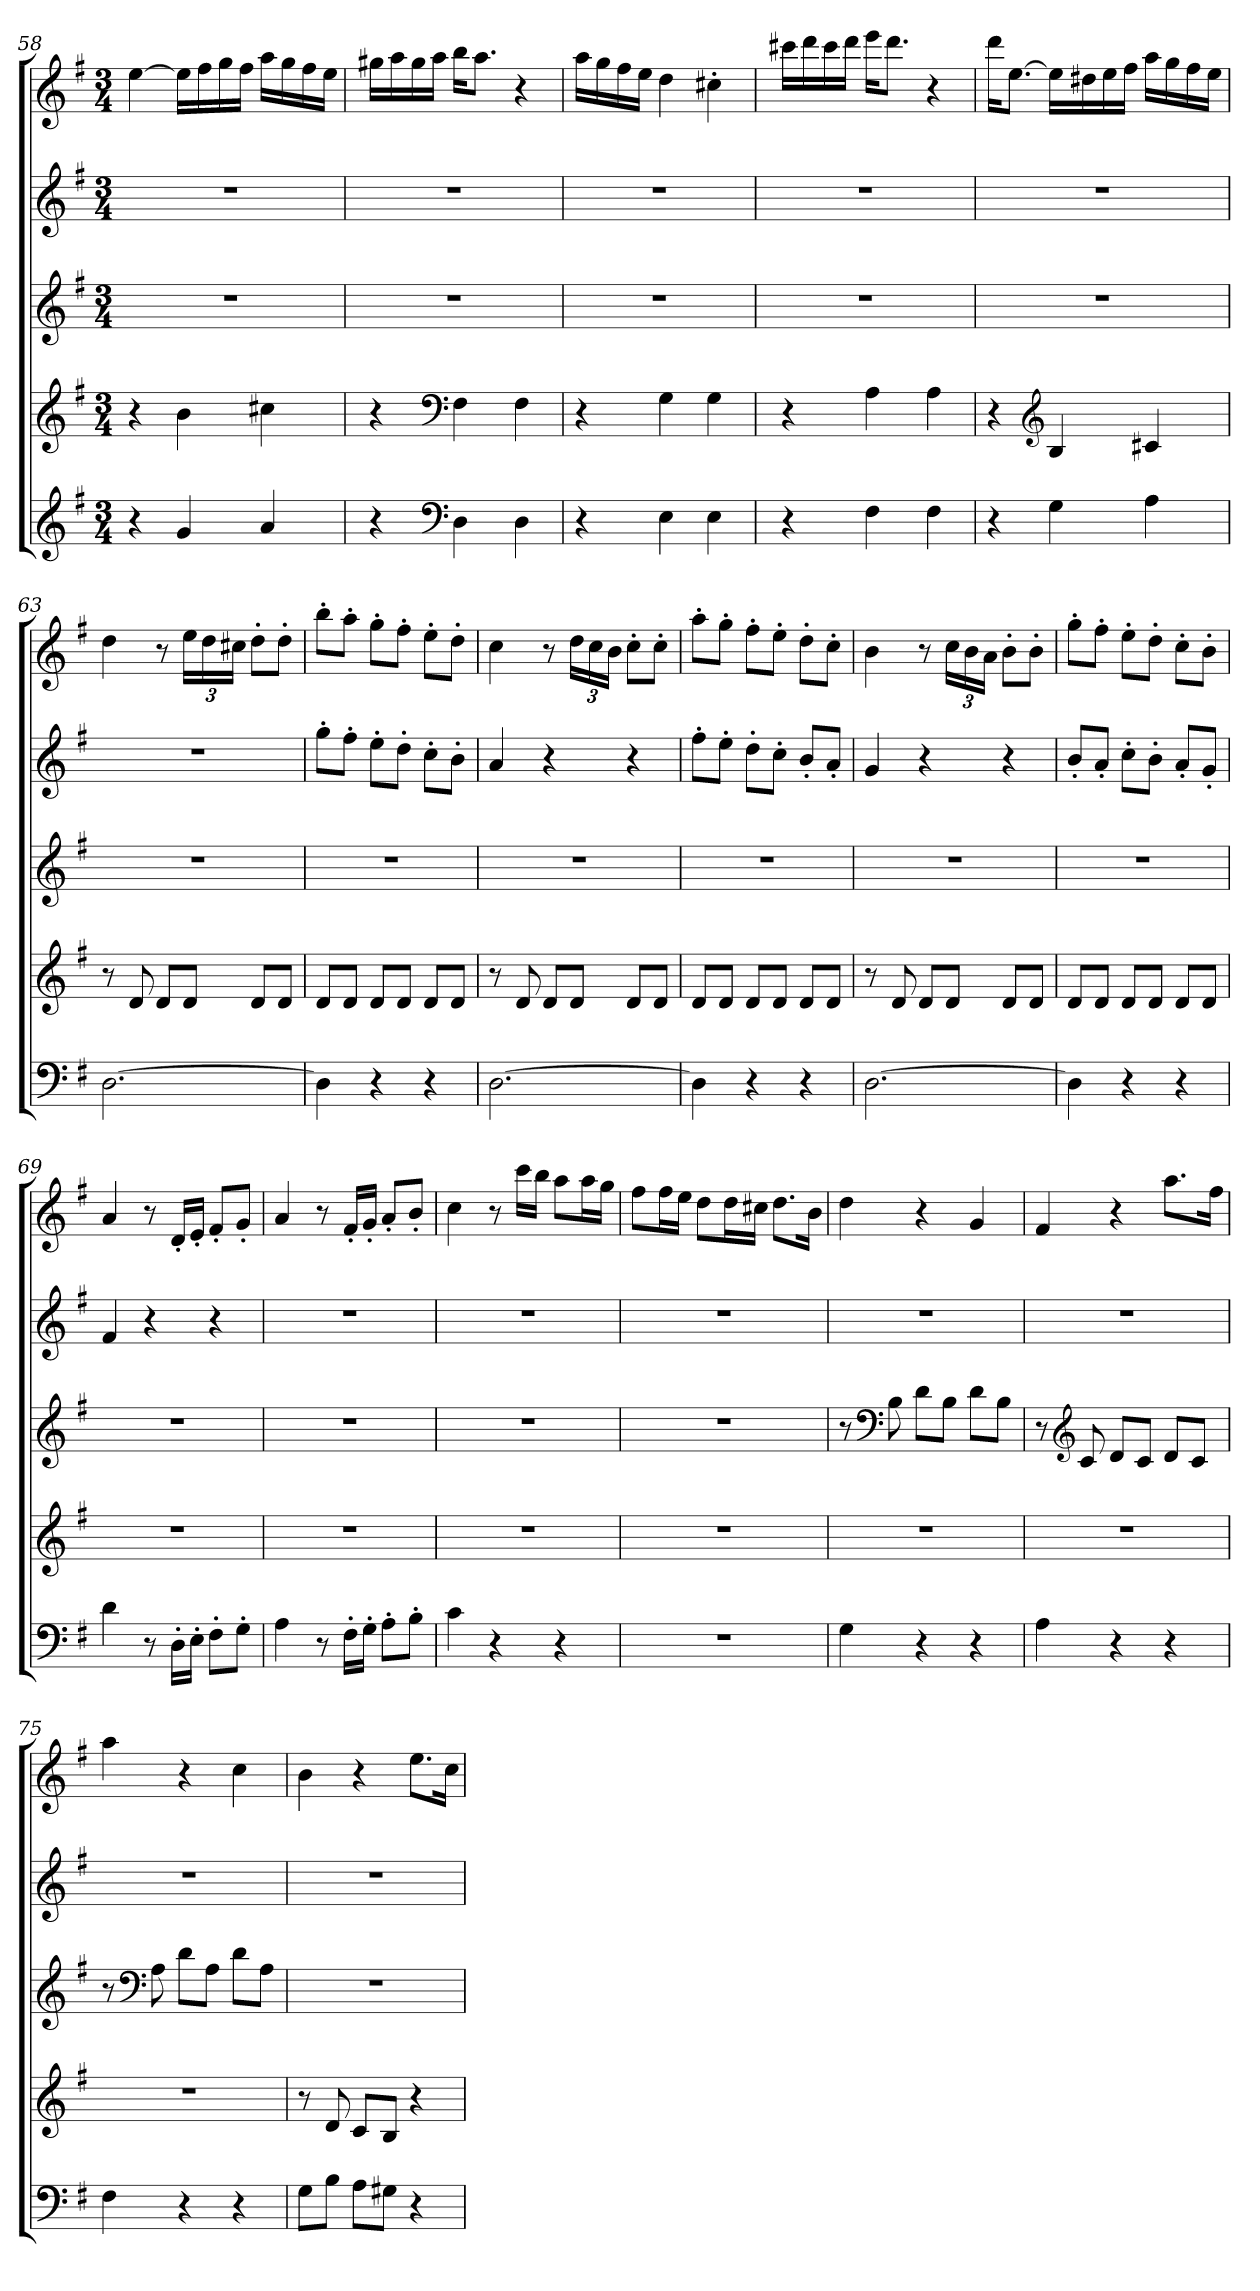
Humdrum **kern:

**kern	**kern	**kern	**kern	**kern
*part5	*part4	*part3	*part2	*part1
*staff5	*staff4	*staff3	*staff2	*staff1
!!LO:LB:g=z
*clefG2	*clefG2	*clefG2	*clefG2	*clefG2
*k[f#]	*k[f#]	*k[f#]	*k[f#]	*k[f#]
*M3/4	*M3/4	*M3/4	*M3/4	*M3/4
*MM141	*MM141	*MM141	*MM141	*MM141
=58	=58	=58	=58	=58
4r	4r	2.r	2.r	[4ee\
4g/	4b\	.	.	16ee\LL]
.	.	.	.	16ff#\
.	.	.	.	16gg\
.	.	.	.	16ff#\JJ
4a/	4cc#X\	.	.	16aa\LL
.	.	.	.	16gg\
.	.	.	.	16ff#\
.	.	.	.	16ee\JJ
=59	=59	=59	=59	=59
*	*	*	*	*MM141
4r	4r	2.r	2.r	16gg#X\LL
.	.	.	.	16aa\
.	.	.	.	16gg#\
.	.	.	.	16aa\JJ
*clefF4	*clefF4	*	*	*
4D\	4F#\	.	.	16bb\KL
.	.	.	.	8.aa\J
4D\	4F#\	.	.	4r
=60	=60	=60	=60	=60
*	*	*	*	*MM141
4r	4r	2.r	2.r	16aa\LL
.	.	.	.	16gg\
.	.	.	.	16ff#\
.	.	.	.	16ee\JJ
4E\	4G\	.	.	4dd\
4E\	4G\	.	.	4cc#X'\
=61	=61	=61	=61	=61
*	*	*	*	*MM141
4r	4r	2.r	2.r	16ccc#X\LL
.	.	.	.	16ddd\
.	.	.	.	16ccc#\
.	.	.	.	16ddd\JJ
4F#\	4A\	.	.	16eee\KL
.	.	.	.	8.ddd\J
4F#\	4A\	.	.	4r
!!LO:PB:g=z
=62	=62	=62	=62	=62
*	*	*	*	*MM141
4r	4r	2.r	2.r	16ddd\KL
.	.	.	.	[8.ee\J
*	*clefG2	*	*	*
4G\	4B/	.	.	16ee\LL]
.	.	.	.	16dd#X\
.	.	.	.	16ee\
.	.	.	.	16ff#\JJ
4A\	4c#X/	.	.	16aa\LL
.	.	.	.	16gg\
.	.	.	.	16ff#\
.	.	.	.	16ee\JJ
=63	=63	=63	=63	=63
*	*	*	*	*MM141
[2.D\	8r	2.r	2.r	4dd\
.	8d/	.	.	.
.	8d/L	.	.	8r
*	*	*	*	*Xbrackettup
.	8d/J	.	.	24ee\LL
.	.	.	.	24dd\
.	.	.	.	24cc#X\JJ
.	8d/L	.	.	8dd'\L
.	8d/J	.	.	8dd'\J
=64	=64	=64	=64	=64
4D\]	8d/L	2.r	8gg'\L	8bb'\L
.	8d/J	.	8ff#'\J	8aa'\J
4r	8d/L	.	8ee'\L	8gg'\L
.	8d/J	.	8dd'\J	8ff#'\J
4r	8d/L	.	8cc'\L	8ee'\L
.	8d/J	.	8b'\J	8dd'\J
=65	=65	=65	=65	=65
*	*	*	*	*MM141
[2.D\	8r	2.r	4a/	4cc\
.	8d/	.	.	.
.	8d/L	.	4r	8r
.	8d/J	.	.	24dd\LL
.	.	.	.	24cc\
.	.	.	.	24b\JJ
.	8d/L	.	4r	8cc'\L
.	8d/J	.	.	8cc'\J
!!LO:LB:g=z
=66	=66	=66	=66	=66
4D\]	8d/L	2.r	8ff#'\L	8aa'\L
.	8d/J	.	8ee'\J	8gg'\J
4r	8d/L	.	8dd'\L	8ff#'\L
.	8d/J	.	8cc'\J	8ee'\J
4r	8d/L	.	8b'/L	8dd'\L
.	8d/J	.	8a'/J	8cc'\J
=67	=67	=67	=67	=67
*	*	*	*	*MM141
[2.D\	8r	2.r	4g/	4b\
.	8d/	.	.	.
.	8d/L	.	4r	8r
.	8d/J	.	.	24cc\LL
.	.	.	.	24b\
.	.	.	.	24a\JJ
.	8d/L	.	4r	8b'\L
.	8d/J	.	.	8b'\J
=68	=68	=68	=68	=68
4D\]	8d/L	2.r	8b'/L	8gg'\L
.	8d/J	.	8a'/J	8ff#'\J
4r	8d/L	.	8cc'\L	8ee'\L
.	8d/J	.	8b'\J	8dd'\J
4r	8d/L	.	8a'/L	8cc'\L
.	8d/J	.	8g'/J	8b'\J
=69	=69	=69	=69	=69
*	*	*	*	*MM141
4d\	2.r	2.r	4f#/	4a/
8r	.	.	4r	8r
16D'\LL	.	.	.	16d'/LL
16E'\JJ	.	.	.	16e'/JJ
8F#'\L	.	.	4r	8f#'/L
8G'\J	.	.	.	8g'/J
=70	=70	=70	=70	=70
*	*	*	*	*MM140
4A\	2.r	2.r	2.r	4a/
8r	.	.	.	8r
16F#'\LL	.	.	.	16f#'/LL
16G'\JJ	.	.	.	16g'/JJ
8A'\L	.	.	.	8a'/L
8B'\J	.	.	.	8b'/J
!!LO:PB:g=z
=71	=71	=71	=71	=71
*	*	*	*	*MM141
4c\	2.r	2.r	2.r	4cc\
*	*	*	*	*MM91
4r	.	.	.	8r
*	*	*	*	*MM140
.	.	.	.	16ccc\LL
.	.	.	.	16bb\JJ
4r	.	.	.	8aa\L
.	.	.	.	16aa\L
.	.	.	.	16gg\JJ
=72	=72	=72	=72	=72
2.r	2.r	2.r	2.r	8ff#\L
.	.	.	.	16ff#\L
.	.	.	.	16ee\JJ
.	.	.	.	8dd\L
.	.	.	.	16dd\L
*	*	*	*	*MM132
.	.	.	.	16cc#X\JJ
*	*	*	*	*MM141
.	.	.	.	8.dd\L
.	.	.	.	16b\Jk
=73	=73	=73	=73	=73
*	*	*	*	*MM141
4G\	2.r	8r	2.r	4dd\
*	*	*clefF4	*	*
.	.	8B\	.	.
4r	.	8d\L	.	4r
.	.	8B\J	.	.
4r	.	8d\L	.	4g/
.	.	8B\J	.	.
=74	=74	=74	=74	=74
*	*	*	*	*MM141
4A\	2.r	8r	2.r	4f#/
*	*	*clefG2	*	*
.	.	8c/	.	.
4r	.	8d/L	.	4r
.	.	8c/J	.	.
4r	.	8d/L	.	8.aa\L
.	.	8c/J	.	.
.	.	.	.	16ff#\Jk
!!LO:LB:g=z
=75	=75	=75	=75	=75
*	*	*	*	*MM141
4F#\	2.r	8r	2.r	4aa\
*	*	*clefF4	*	*
.	.	8A\	.	.
4r	.	8d\L	.	4r
.	.	8A\J	.	.
4r	.	8d\L	.	4cc\
.	.	8A\J	.	.
=76	=76	=76	=76	=76
*	*	*	*	*MM136
8G\L	8r	2.r	2.r	4b\
8B\J	8d/	.	.	.
8A\L	8c/L	.	.	4r
8G#X\J	8B/J	.	.	.
*	*	*	*	*MM141
4r	4r	.	.	8.ee\L
.	.	.	.	16cc\Jk
=	=	=	=	=
*-	*-	*-	*-	*-
